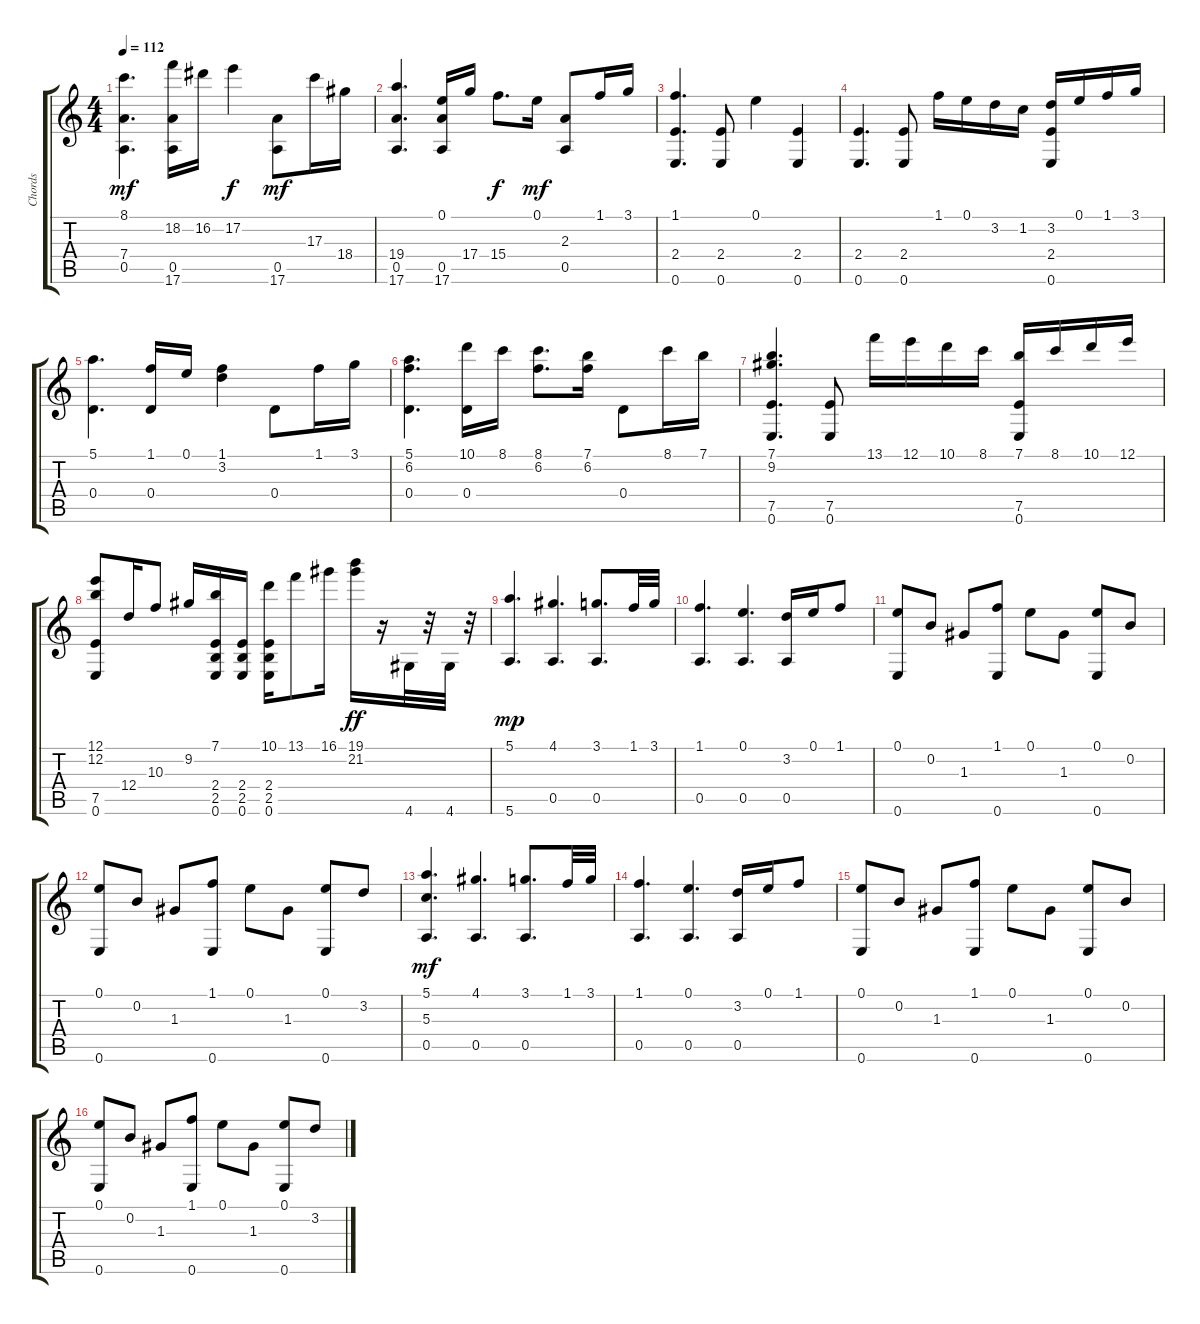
\track ("Chords" "Chords") {instrument acousticguitarsteel}
\staff {score tabs}
\tuning (E4 B3 G3 D3 A2 E2) {hide}
\ts (4 4)
\tempo 112
\clef g2
\ks c
(8.1 7.4 0.5).4{d dy mf} (18.2 0.5 17.6).16 16.2.16 17.2.4{dy f} (0.5 17.6).8{dy mf} 17.3.16 18.4.16 |
(19.4 0.5 17.6).4{d} (0.1 0.5 17.6).16 17.4.16 15.4.8{d dy f} 0.1.16{dy mf} (2.3 0.5).8 1.1.16 3.1.16 |
(1.1 2.4 0.6).4{d} (2.4 0.6).8 0.1.4 (2.4 0.6).4 |
(2.4 0.6).4{d} (2.4 0.6).8 1.1.16 0.1.16 3.2.16 1.2.16 (3.2 2.4 0.6).16 0.1.16 1.1.16 3.1.16 |
(5.1 0.4).4{d} (1.1 0.4).16 0.1.16 (1.1 3.2).4 0.4.8 1.1.16 3.1.16 |
(5.1 6.2 0.4).4{d} (10.1 0.4).16 8.1.16 (8.1 6.2).8{d} (7.1 6.2).16 0.4.8 8.1.16 7.1.16 |
(7.1 9.2 7.5 0.6).4{d} (7.5 0.6).8 13.1.16 12.1.16 10.1.16 8.1.16 (7.1 7.5 0.6).16 8.1.16 10.1.16 12.1.16 |
(12.1 12.2 7.5 0.6).8 12.4.16 10.3.8 9.2.16 (7.1 2.4 2.5 0.6).16 (2.4 2.5 0.6).16 (10.1 2.4 2.5 0.6).16 13.1.8 16.1.16 (19.1 21.2).16{dy ff} r.16 4.6.32 r.32 4.6.32 r.32 |
(5.1 5.6).4{d dy mp} (4.1 0.5).4{d} (3.1 0.5).8{d} 1.1.32 3.1.32 |
(1.1 0.5).4{d} (0.1 0.5).4{d} (3.2 0.5).16 0.1.16 1.1.8 |
(0.1 0.6).8 0.2.8 1.3.8 (1.1 0.6).8 0.1.8 1.3.8 (0.1 0.6).8 0.2.8 |
(0.1 0.6).8 0.2.8 1.3.8 (1.1 0.6).8 0.1.8 1.3.8 (0.1 0.6).8 3.2.8 |
(5.1 5.3 0.5).4{d dy mf} (4.1 0.5).4{d} (3.1 0.5).8{d} 1.1.32 3.1.32 |
(1.1 0.5).4{d} (0.1 0.5).4{d} (3.2 0.5).16 0.1.16 1.1.8 |
(0.1 0.6).8 0.2.8 1.3.8 (1.1 0.6).8 0.1.8 1.3.8 (0.1 0.6).8 0.2.8 |
(0.1 0.6).8 0.2.8 1.3.8 (1.1 0.6).8 0.1.8 1.3.8 (0.1 0.6).8 3.2.8
